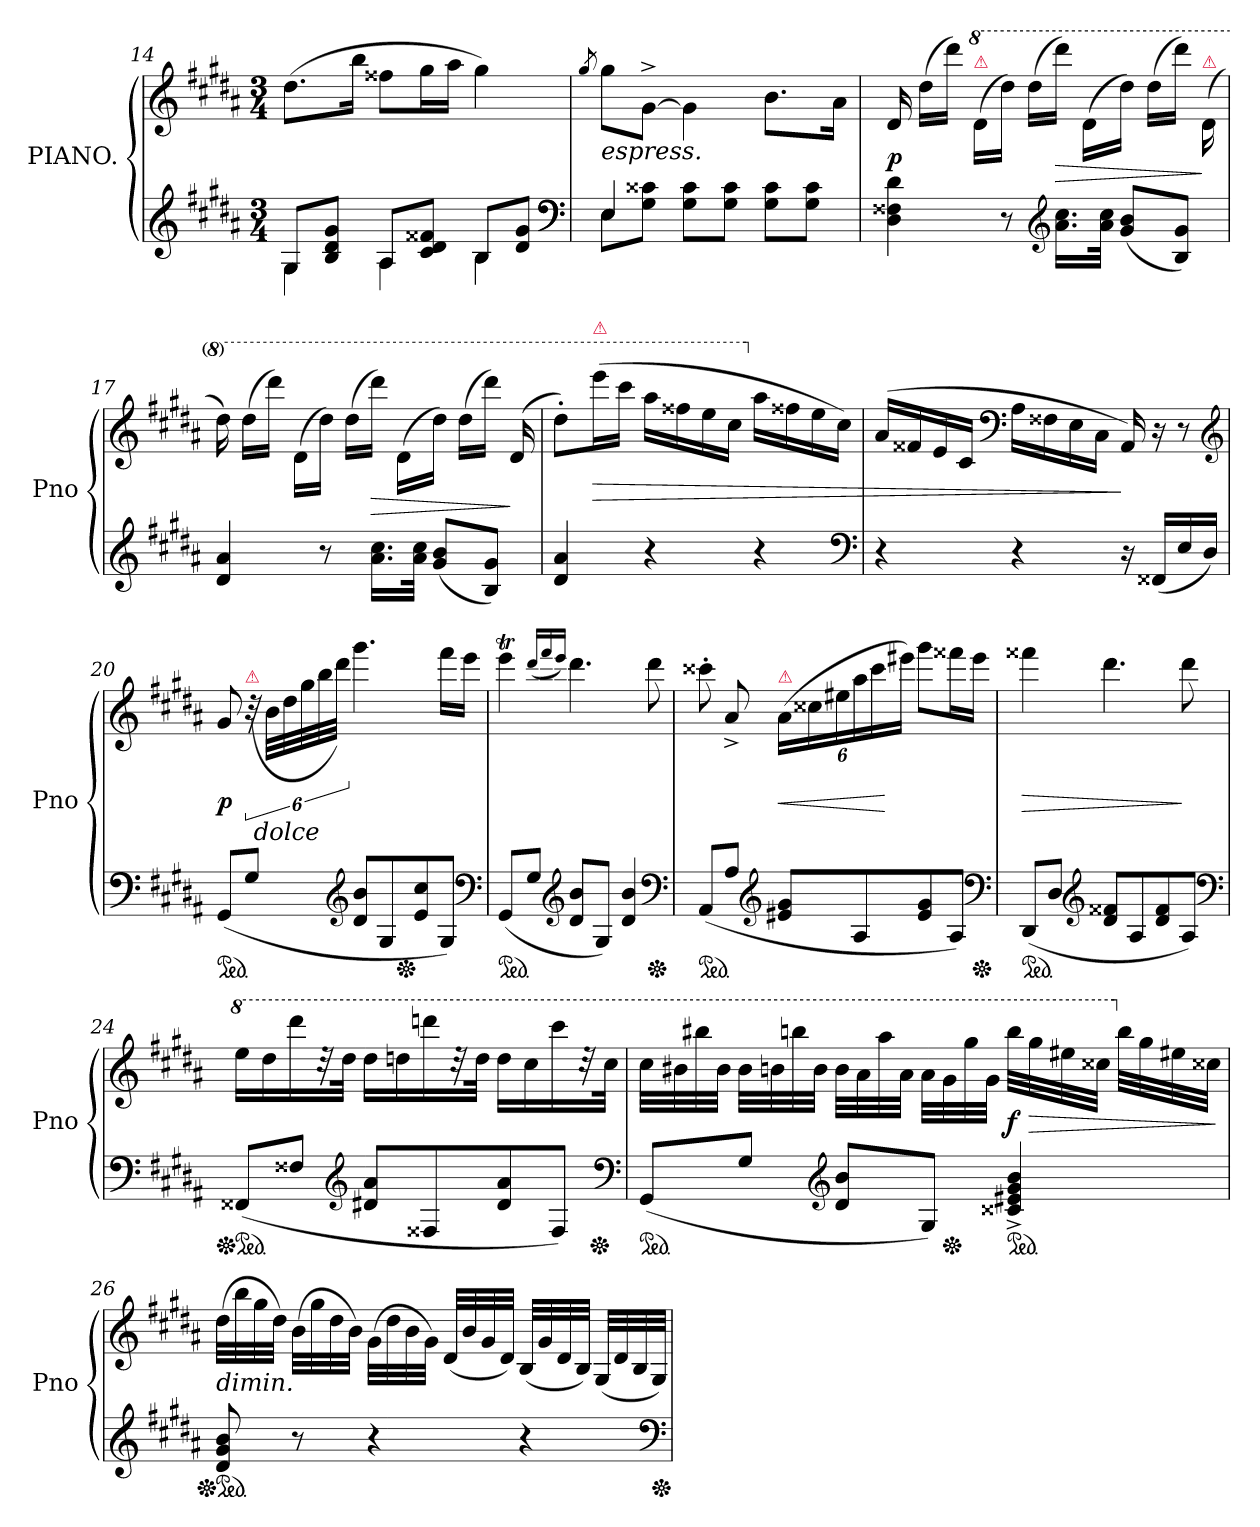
**kern	**kern	**dynam
*part1	*part1	*part1
*staff2	*staff1	*staff1/2
*I"PIANO.	*	*
*I'Pno	*	*
*clefG2	*clefG2	*
*k[f#c#g#d#a#]	*k[f#c#g#d#a#]	*
*M3/4	*M3/4	*
=14	=14	=14
*^	*	*
8G#L	4G#	(>8.dd#L	.
8B 8d# 8g#J	.	.	.
.	.	16bbJk	.
8A#L	4A#	8ff##XL	.
8c# 8d# 8f##XJ	.	16gg#L	.
.	.	16aa#JJ	.
8BL	4B	4gg#)	.
8d# 8g#J	.	.	.
*clefF4	*	*	*
=15	=15	=15	=15
.	.	8qgg#/	.
!	!	!LO:TX:b:i:t=espress.	!
4E	8EL	8gg#L	.
.	8G# 8c##XJ	[8g#^>J	.
4reyy	8G# 8c##L	4g#\]	.
.	8G# 8c##J	.	.
4reyy	8G# 8c##L	8.b\L	.
.	8G# 8c##J	.	.
.	.	16a#Jk	.
*v	*v	*	*
=16	=16	=16
4D# 4F##X 4d#	16d#	p
.	(>16dd#LL	.
.	16ddd#JJ)	.
*	*8va	*
!	!LO:TX:a:color=crimson:t=⚠	!
.	(>16dd#\LL	.
8r	16ddd#JJ)	.
.	(>16ddd#LL	.
*clefG2	*	*
16.a# 16.cc#LL	16dddd#JJ)	>
.	(>16dd#\LL	.
32a# 32cc#JJk	.	.
(<8g# 8bL	16ddd#JJ)	.
.	(>16ddd#LL	.
8B 8g#J)	16dddd#JJ)	.
!	!LO:TX:a:color=crimson:t=⚠	!
.	(>16dd#\	]
=17	=17	=17
4d# 4a#	16ddd#)	.
.	(>16ddd#LL	.
.	16dddd#JJ)	.
.	(>16dd#\LL	.
8r	16ddd#JJ)	.
.	(>16ddd#LL	.
16.a# 16.cc#LL	16dddd#JJ)	>
.	(>16dd#\LL	.
32a# 32cc#JJk	.	.
(<8g# 8bL	16ddd#JJ)	.
.	(>16ddd#LL	.
8B 8g#J)	16dddd#JJ)	.
.	(<16dd#	]
=18	=18	=18
4d# 4a#	8ddd#'>L)	.
!	!LO:TX:a:color=crimson:t=⚠	!
.	(>16eeeeL	>
.	16cccc#JJ	.
4r	16aaa#LL	.
.	16fff##X	.
.	16eee	.
.	16ccc#JJ	.
*	*X8va	*
4r	16aa#LL	.
.	16ff##X	.
.	16ee	.
.	16cc#JJ)	.
*clefF4	*	*
=19	=19	=19
4r	(>16a#LL	.
.	16f##X	.
.	16e	.
.	16c#JJ	.
*	*clefF4	*
4r	16A#LL	.
.	16F##X	.
.	16E	.
.	16C#JJ	.
16r	16AA#)	]
(<16FF##XLL	16r	.
16E	8r	.
16D#JJ)	.	.
*	*clefG2	*
=20	=20	=20
*ped	*	*
*	*^	*
(<8GG#L	8g#	4..ryy	p
!	!LO:TX:a:color=crimson:t=⚠	!	!
8G#J	(>48r	.	.
!	!LO:TX:b:i:t=dolce	!	!
.	48bLLL	.	.
.	48dd#	.	.
.	48gg#	.	.
.	48bb	.	.
.	48ddd#JJJ)	.	.
*clefG2	*	*	*
8d# 8bL	4.ggg#	.	.
8G#	.	.	.
*Xped	*	*	*
.	.	4ryy	.
8e 8cc#	.	.	.
8G#J)	16fff#LL	.	.
.	16eeeJJ	16ryy	.
*clefF4	*	*	*
*	*v	*v	*
=21	=21	=21
*ped	*	*
(<8GG#L	4eeeT	.
8G#J	.	.
*clefG2	*	*
.	(>16qqddd#/LL	.
.	16qqfff#/	.
.	16qqeee/JJ)	.
8d# 8bL	4.ddd#	.
8G#J)	.	.
4d# 4b	.	.
*Xped	*	*
.	8ddd#	.
*clefF4	*	*
=22	=22	=22
*ped	*	*
(<8AA#/L	8ccc##X'>	.
8A#J	8a#^<	.
*clefG2	*	*
!	!LO:TX:a:color=crimson:t=⚠	!
8e#X 8g#L	(>24a#LL	<
.	24cc##X	.
.	24ee#X	.
8A#	24aa#	.
.	24ccc##	.
.	24eee#XJJ)	[
8e# 8g#	8ggg#L	.
8A#J)	16fff##XL	.
*Xped	*	*
.	16eee#JJ	.
*clefF4	*	*
=23	=23	=23
*ped	*	*
(<8DD#/L	4fff##X	>
8D#J	.	.
*clefG2	*	*
8d#/ 8f##X/L	4.ddd#	.
8A#	.	.
8d# 8f##	.	.
8A#J)	8ddd#	]
*clefF4	*	*
=24	=24	=24
*	*8va	*
*	*^	*
*Xped	*	*	*
*ped	*	*	*
(<8FF##XL	16eeeLL	2ryy	.
.	16ddd#	.	.
8F##XJ	16dddd#	.	.
.	32rccc	.	.
.	32ddd#JJk	.	.
*clefG2	*	*	*
8d#X 8a#L	16ddd#LL	.	.
.	16dddn	.	.
8F##X	16ddddn	.	.
.	32rccc	.	.
.	32dddJJk	.	.
8d# 8a#	16dddLL	8ryy	.
.	16ccc#	.	.
8F##J)	16cccc#	16ryy	.
.	32rccc	64ryy	.
*Xped	*	*	*
.	.	32.ryy	.
.	32ccc#JJk	.	.
*clefF4	*	*	*
*	*v	*v	*
=25	=25	=25
*ped	*	*
(<8GG#L	32ccc#LLL	.
.	32bb#X	.
.	32bbb#X	.
.	32bb#JJJ	.
8G#J	32bb#LLL	.
.	32bbn	.
.	32bbbn	.
.	32bbJJJ	.
*clefG2	*	*
8d# 8bL	32bbLLL	.
.	32aa#	.
.	32aaa#	.
.	32aa#JJJ	.
8G#J)	32aa#LLL	.
*Xped	*	*
.	32gg#	.
.	32ggg#	.
.	32gg#JJJ	.
*ped	*	*
4c##X^< 4e#X^< 4g#^< 4b^<	32bbbLLL	f
.	32ggg#	>
.	32eee#X	.
.	32ccc##XJJJ	.
*	*X8va	*
.	32bbLLL	.
.	32gg#	.
.	32ee#X	.
.	32cc##XJJJ	.
.	.	]
=26	=26	=26
!	!LO:TX:c:i:t=dimin.	!
*Xped	*	*
*ped	*	*
8d# 8g# 8b	(32dd#LLL	.
.	32bb	.
.	32gg#	.
.	32dd#JJJ)	.
8r	(>32bLLL	.
.	32gg#	.
.	32dd#	.
.	32bJJJ)	.
4r	(>32g#\LLL	.
.	32dd#	.
.	32b	.
.	32g#JJJ)	.
.	(<32d#LLL	.
.	32b	.
.	32g#	.
.	32d#JJJ)	.
4r	(<32BLLL	.
.	32g#	.
.	32d#	.
.	32BJJJ)	.
.	(<32G#LLL	.
.	32d#	.
.	32B	.
*Xped	*	*
.	32G#JJJ)	.
*clefF4	*	*
=	=	=
*-	*-	*-
